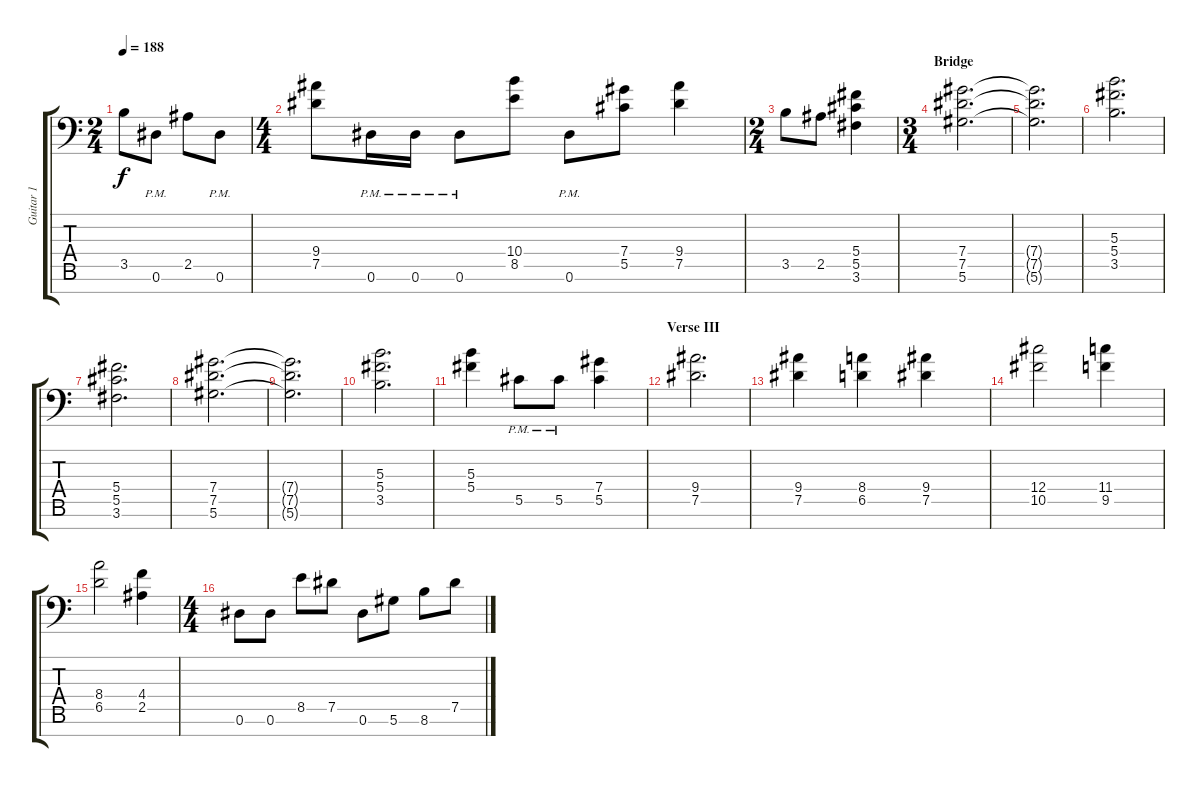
\track ("Guitar 1" "Guitar 1") {instrument distortionguitar}
\staff {score tabs}
\tuning (Eb4 Bb3 Gb3 Db3 Ab2 Eb2 Bb1) {hide}
\ts (2 4)
\tempo 188
\clef f4
\ks c
3.5.8{dy f} 0.6{pm}.8 2.5.8 0.6{pm}.8 |
\ts (4 4)
(9.4 7.5).8 0.6{pm}.16 0.6{pm}.16 0.6{pm}.8 (10.4 8.5).8 0.6{pm}.8 (7.4 5.5).8 (9.4 7.5).4 |
\ts (2 4)
3.5.8 2.5.8 (5.4 5.5 3.6).4 |
\ts (3 4)
\section ("" "Bridge")
(7.4 7.5 5.6).2{d} |
(7.4{t} 7.5{t} 5.6{t}).2{d} |
(5.3 5.4 3.5).2{d} |
(5.4 5.5 3.6).2{d} |
(7.4 7.5 5.6).2{d} |
(7.4{t} 7.5{t} 5.6{t}).2{d} |
(5.3 5.4 3.5).2{d} |
(5.3 5.4).4 5.5{pm}.8 5.5{pm}.8 (7.4 5.5).4 |
\section ("" "Verse III")
(9.4 7.5).2{d} |
(9.4 7.5).4 (8.4 6.5).4 (9.4 7.5).4 |
(12.4 10.5).2 (11.4 9.5).4 |
(8.4 6.5).2 (4.4 2.5).4 |
\ts (4 4)
0.6.8 0.6.8 8.5.8 7.5.8 0.6.8 5.6.8 8.6.8 7.5.8
